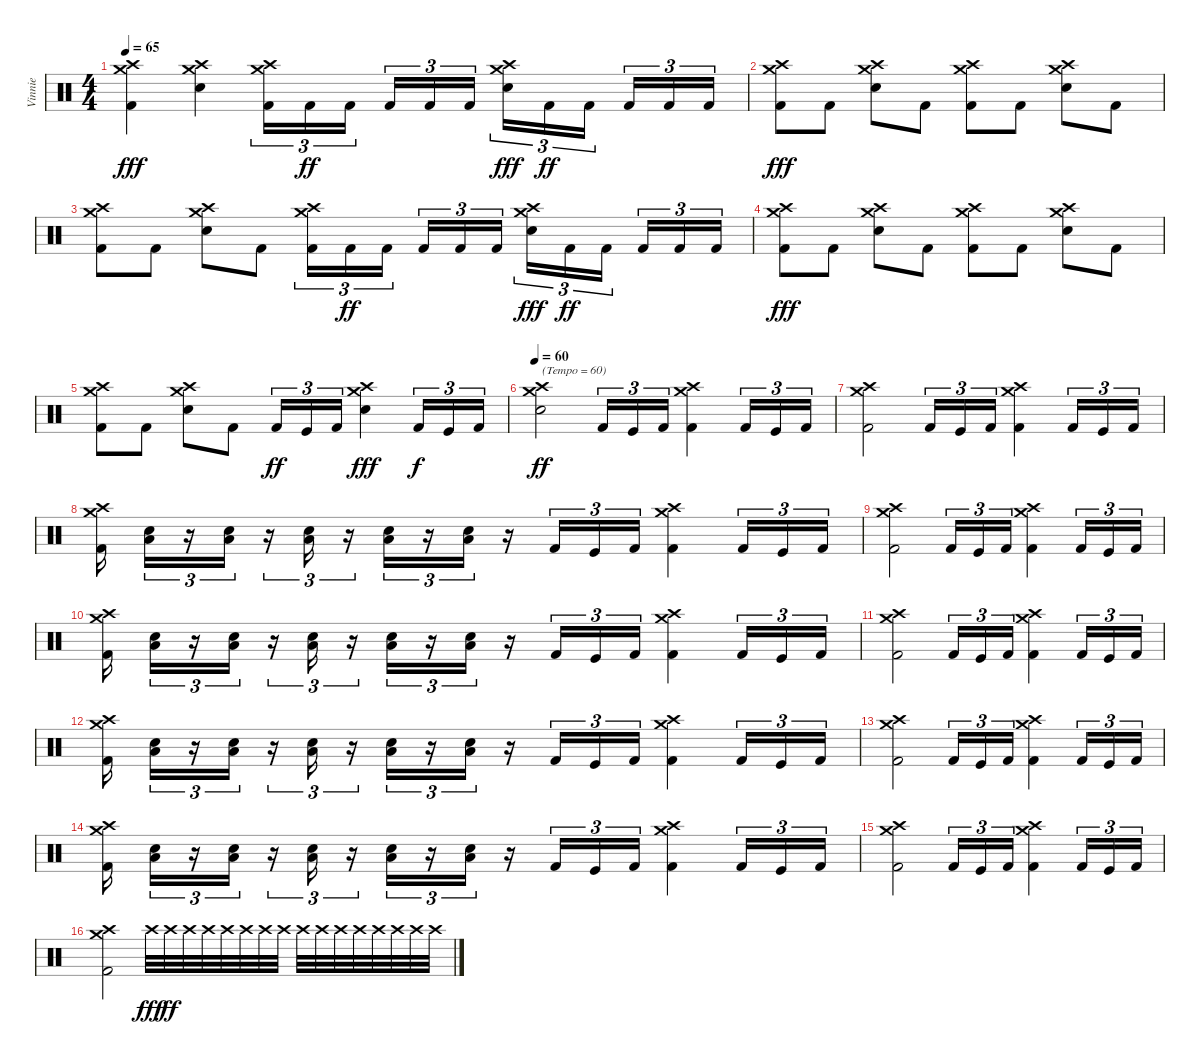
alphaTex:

\track ("Vinnie" "Vinnie") {instrument percussion}
\staff {score}
\articulation defaults
\ts (4 4)
\tempo 65
\clef neutral
\ks c
("Kick (hit) 2" "Crash high (hit)" "Crash medium (hit)").4{dy fff} ("Electric Snare (hit)" "Crash high (hit)" "Crash medium (hit)").4 ("Kick (hit) 2" "Crash high (hit)" "Crash medium (hit)").16{tu (3 2)} "Kick (hit) 2".16{tu (3 2) dy ff} "Kick (hit) 2".16{tu (3 2)} "Kick (hit) 2".16{tu (3 2)} "Kick (hit) 2".16{tu (3 2)} "Kick (hit) 2".16{tu (3 2)} ("Electric Snare (hit)" "Crash high (hit)" "Crash medium (hit)").16{tu (3 2) dy fff} "Kick (hit) 2".16{tu (3 2) dy ff} "Kick (hit) 2".16{tu (3 2)} "Kick (hit) 2".16{tu (3 2)} "Kick (hit) 2".16{tu (3 2)} "Kick (hit) 2".16{tu (3 2)} |
("Kick (hit) 2" "Crash high (hit)" "Crash medium (hit)").8{dy fff} "Kick (hit) 2".8 ("Electric Snare (hit)" "Crash high (hit)" "Crash medium (hit)").8 "Kick (hit) 2".8 ("Kick (hit) 2" "Crash high (hit)" "Crash medium (hit)").8 "Kick (hit) 2".8 ("Electric Snare (hit)" "Crash high (hit)" "Crash medium (hit)").8 "Kick (hit) 2".8 |
("Kick (hit) 2" "Crash high (hit)" "Crash medium (hit)").8 "Kick (hit) 2".8 ("Electric Snare (hit)" "Crash high (hit)" "Crash medium (hit)").8 "Kick (hit) 2".8 ("Kick (hit) 2" "Crash high (hit)" "Crash medium (hit)").16{tu (3 2)} "Kick (hit) 2".16{tu (3 2) dy ff} "Kick (hit) 2".16{tu (3 2)} "Kick (hit) 2".16{tu (3 2)} "Kick (hit) 2".16{tu (3 2)} "Kick (hit) 2".16{tu (3 2)} ("Electric Snare (hit)" "Crash high (hit)" "Crash medium (hit)").16{tu (3 2) dy fff} "Kick (hit) 2".16{tu (3 2) dy ff} "Kick (hit) 2".16{tu (3 2)} "Kick (hit) 2".16{tu (3 2)} "Kick (hit) 2".16{tu (3 2)} "Kick (hit) 2".16{tu (3 2)} |
("Kick (hit) 2" "Crash high (hit)" "Crash medium (hit)").8{dy fff} "Kick (hit) 2".8 ("Electric Snare (hit)" "Crash high (hit)" "Crash medium (hit)").8 "Kick (hit) 2".8 ("Kick (hit) 2" "Crash high (hit)" "Crash medium (hit)").8 "Kick (hit) 2".8 ("Electric Snare (hit)" "Crash high (hit)" "Crash medium (hit)").8 "Kick (hit) 2".8 |
("Kick (hit) 2" "Crash high (hit)" "Crash medium (hit)").8 "Kick (hit) 2".8 ("Electric Snare (hit)" "Crash high (hit)" "Crash medium (hit)").8 "Kick (hit) 2".8 "Kick (hit) 2".16{tu (3 2) dy ff} "Kick (hit)".16{tu (3 2)} "Kick (hit) 2".16{tu (3 2)} ("Electric Snare (hit)" "Crash high (hit)" "Crash medium (hit)").4{dy fff} "Kick (hit) 2".16{tu (3 2) dy f} "Kick (hit)".16{tu (3 2)} "Kick (hit) 2".16{tu (3 2)} |
\tempo 60
("Electric Snare (hit)" "Crash high (hit)" "Crash medium (hit)").2{txt "(Tempo = 60)" dy ff} "Kick (hit) 2".16{tu (3 2)} "Kick (hit)".16{tu (3 2)} "Kick (hit) 2".16{tu (3 2)} ("Kick (hit) 2" "Crash high (hit)" "Crash medium (hit)").4 "Kick (hit) 2".16{tu (3 2)} "Kick (hit)".16{tu (3 2)} "Kick (hit) 2".16{tu (3 2)} |
("Kick (hit) 2" "Crash high (hit)" "Crash medium (hit)").2 "Kick (hit) 2".16{tu (3 2)} "Kick (hit)".16{tu (3 2)} "Kick (hit) 2".16{tu (3 2)} ("Kick (hit) 2" "Crash high (hit)" "Crash medium (hit)").4 "Kick (hit) 2".16{tu (3 2)} "Kick (hit)".16{tu (3 2)} "Kick (hit) 2".16{tu (3 2)} |
("Kick (hit) 2" "Crash high (hit)" "Crash medium (hit)").16 ("Electric Snare (hit)" "Low Tom (hit)").16{tu (3 2)} r.16{tu (3 2)} ("Electric Snare (hit)" "Low Tom (hit)").16{tu (3 2)} r.16{tu (3 2)} ("Electric Snare (hit)" "Low Tom (hit)").16{tu (3 2)} r.16{tu (3 2)} ("Electric Snare (hit)" "Low Tom (hit)").16{tu (3 2)} r.16{tu (3 2)} ("Electric Snare (hit)" "Low Tom (hit)").16{tu (3 2)} r.16 "Kick (hit) 2".16{tu (3 2)} "Kick (hit)".16{tu (3 2)} "Kick (hit) 2".16{tu (3 2)} ("Kick (hit) 2" "Crash high (hit)" "Crash medium (hit)").4 "Kick (hit) 2".16{tu (3 2)} "Kick (hit)".16{tu (3 2)} "Kick (hit) 2".16{tu (3 2)} |
("Kick (hit) 2" "Crash high (hit)" "Crash medium (hit)").2 "Kick (hit) 2".16{tu (3 2)} "Kick (hit)".16{tu (3 2)} "Kick (hit) 2".16{tu (3 2)} ("Kick (hit) 2" "Crash high (hit)" "Crash medium (hit)").4 "Kick (hit) 2".16{tu (3 2)} "Kick (hit)".16{tu (3 2)} "Kick (hit) 2".16{tu (3 2)} |
("Kick (hit) 2" "Crash high (hit)" "Crash medium (hit)").16 ("Electric Snare (hit)" "Low Tom (hit)").16{tu (3 2)} r.16{tu (3 2)} ("Electric Snare (hit)" "Low Tom (hit)").16{tu (3 2)} r.16{tu (3 2)} ("Electric Snare (hit)" "Low Tom (hit)").16{tu (3 2)} r.16{tu (3 2)} ("Electric Snare (hit)" "Low Tom (hit)").16{tu (3 2)} r.16{tu (3 2)} ("Electric Snare (hit)" "Low Tom (hit)").16{tu (3 2)} r.16 "Kick (hit) 2".16{tu (3 2)} "Kick (hit)".16{tu (3 2)} "Kick (hit) 2".16{tu (3 2)} ("Kick (hit) 2" "Crash high (hit)" "Crash medium (hit)").4 "Kick (hit) 2".16{tu (3 2)} "Kick (hit)".16{tu (3 2)} "Kick (hit) 2".16{tu (3 2)} |
("Kick (hit) 2" "Crash high (hit)" "Crash medium (hit)").2 "Kick (hit) 2".16{tu (3 2)} "Kick (hit)".16{tu (3 2)} "Kick (hit) 2".16{tu (3 2)} ("Kick (hit) 2" "Crash high (hit)" "Crash medium (hit)").4 "Kick (hit) 2".16{tu (3 2)} "Kick (hit)".16{tu (3 2)} "Kick (hit) 2".16{tu (3 2)} |
("Kick (hit) 2" "Crash high (hit)" "Crash medium (hit)").16 ("Electric Snare (hit)" "Low Tom (hit)").16{tu (3 2)} r.16{tu (3 2)} ("Electric Snare (hit)" "Low Tom (hit)").16{tu (3 2)} r.16{tu (3 2)} ("Electric Snare (hit)" "Low Tom (hit)").16{tu (3 2)} r.16{tu (3 2)} ("Electric Snare (hit)" "Low Tom (hit)").16{tu (3 2)} r.16{tu (3 2)} ("Electric Snare (hit)" "Low Tom (hit)").16{tu (3 2)} r.16 "Kick (hit) 2".16{tu (3 2)} "Kick (hit)".16{tu (3 2)} "Kick (hit) 2".16{tu (3 2)} ("Kick (hit) 2" "Crash high (hit)" "Crash medium (hit)").4 "Kick (hit) 2".16{tu (3 2)} "Kick (hit)".16{tu (3 2)} "Kick (hit) 2".16{tu (3 2)} |
("Kick (hit) 2" "Crash high (hit)" "Crash medium (hit)").2 "Kick (hit) 2".16{tu (3 2)} "Kick (hit)".16{tu (3 2)} "Kick (hit) 2".16{tu (3 2)} ("Kick (hit) 2" "Crash high (hit)" "Crash medium (hit)").4 "Kick (hit) 2".16{tu (3 2)} "Kick (hit)".16{tu (3 2)} "Kick (hit) 2".16{tu (3 2)} |
("Kick (hit) 2" "Crash high (hit)" "Crash medium (hit)").16 ("Electric Snare (hit)" "Low Tom (hit)").16{tu (3 2)} r.16{tu (3 2)} ("Electric Snare (hit)" "Low Tom (hit)").16{tu (3 2)} r.16{tu (3 2)} ("Electric Snare (hit)" "Low Tom (hit)").16{tu (3 2)} r.16{tu (3 2)} ("Electric Snare (hit)" "Low Tom (hit)").16{tu (3 2)} r.16{tu (3 2)} ("Electric Snare (hit)" "Low Tom (hit)").16{tu (3 2)} r.16 "Kick (hit) 2".16{tu (3 2)} "Kick (hit)".16{tu (3 2)} "Kick (hit) 2".16{tu (3 2)} ("Kick (hit) 2" "Crash high (hit)" "Crash medium (hit)").4 "Kick (hit) 2".16{tu (3 2)} "Kick (hit)".16{tu (3 2)} "Kick (hit) 2".16{tu (3 2)} |
("Kick (hit) 2" "Crash high (hit)" "Crash medium (hit)").2 "Kick (hit) 2".16{tu (3 2)} "Kick (hit)".16{tu (3 2)} "Kick (hit) 2".16{tu (3 2)} ("Kick (hit) 2" "Crash high (hit)" "Crash medium (hit)").4 "Kick (hit) 2".16{tu (3 2)} "Kick (hit)".16{tu (3 2)} "Kick (hit) 2".16{tu (3 2)} |
("Kick (hit) 2" "Crash high (hit)" "Crash medium (hit)").2 "Crash high (hit)".32{dy fff} "Crash high (hit)".32{dy ff} "Crash high (hit)".32 "Crash high (hit)".32 "Crash high (hit)".32 "Crash high (hit)".32 "Crash high (hit)".32 "Crash high (hit)".32 "Crash high (hit)".32 "Crash high (hit)".32 "Crash high (hit)".32 "Crash high (hit)".32 "Crash high (hit)".32 "Crash high (hit)".32 "Crash high (hit)".32 "Crash high (hit)".32
